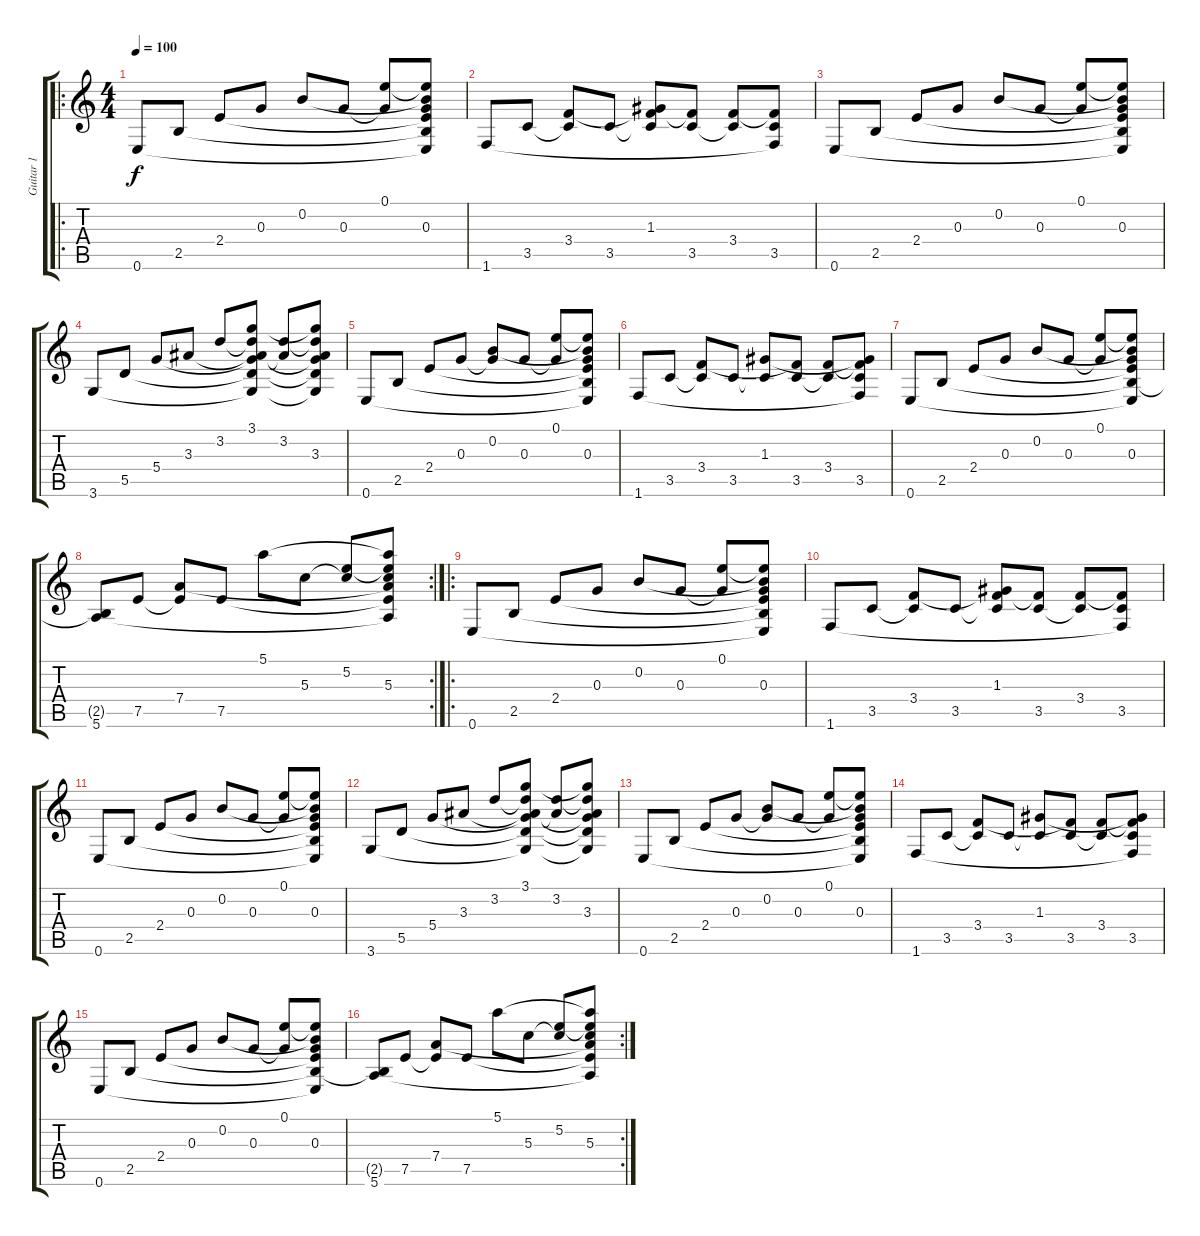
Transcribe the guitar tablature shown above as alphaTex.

\track ("Guitar 1" "Guitar 1") {instrument distortionguitar}
\staff {score tabs}
\tuning (E4 B3 G3 D3 A2 E2) {hide}
\ro
\ts (4 4)
\tempo 100
\clef g2
\ks c
0.6.8{dy f instrument distortionguitar} 2.5.8 2.4.8 0.3.8 0.2.8 0.3.8 (0.1 0.3{t}).8 (0.1{t} 0.2{t} 0.3 2.4{t} 2.5{t} 0.6{t}).8 |
1.6.8 3.5.8 (3.4 3.5{t}).8 3.5.8 (1.3 3.4{t} 3.5{t}).8 (3.4{t} 3.5).8 (3.4 3.5{t}).8 (3.4{t} 3.5 1.6{t}).8 |
0.6.8 2.5.8 2.4.8 0.3.8 0.2.8 0.3.8 (0.1 0.3{t}).8 (0.1{t} 0.2{t} 0.3 2.4{t} 2.5{t} 0.6{t}).8 |
3.6.8 5.5.8 5.4.8 3.3.8 3.2.8 (3.1 3.2{t} 3.3{t} 5.4{t} 5.5{t} 3.6{t}).8 (3.2 3.3{t}).8 (3.1{t} 3.2{t} 3.3 5.4{t} 5.5{t} 3.6{t}).8 |
0.6.8 2.5.8 2.4.8 0.3.8 (0.2 0.3{t}).8 0.3.8 (0.1 0.3{t}).8 (0.1{t} 0.2{t} 0.3 2.4{t} 2.5{t} 0.6{t}).8 |
1.6.8 3.5.8 (3.4 3.5{t}).8 3.5.8 (1.3 3.5{t}).8 (3.4{t} 3.5).8 (3.4 3.5{t}).8 (1.3{t} 3.4{t} 3.5 1.6{t}).8 |
0.6.8 2.5.8 2.4.8 0.3.8 0.2.8 0.3.8 (0.1 0.3{t}).8 (0.1{t} 0.2{t} 0.3 2.4{t} 2.5{t} 0.6{t}).8 |
\rc 2
(2.5{t} 5.6).8 7.5.8 (7.4 7.5{t}).8 7.5.8 5.1.8 5.3.8 (5.2 5.3{t}).8 (5.1{t} 5.2{t} 5.3 7.4{t} 7.5{t} 5.6{t}).8 |
\ro
0.6.8 2.5.8 2.4.8 0.3.8 0.2.8 0.3.8 (0.1 0.3{t}).8 (0.1{t} 0.2{t} 0.3 2.4{t} 2.5{t} 0.6{t}).8 |
1.6.8 3.5.8 (3.4 3.5{t}).8 3.5.8 (1.3 3.4{t} 3.5{t}).8 (3.4{t} 3.5).8 (3.4 3.5{t}).8 (3.4{t} 3.5 1.6{t}).8 |
0.6.8 2.5.8 2.4.8 0.3.8 0.2.8 0.3.8 (0.1 0.3{t}).8 (0.1{t} 0.2{t} 0.3 2.4{t} 2.5{t} 0.6{t}).8 |
3.6.8 5.5.8 5.4.8 3.3.8 3.2.8 (3.1 3.2{t} 3.3{t} 5.4{t} 5.5{t} 3.6{t}).8 (3.2 3.3{t}).8 (3.1{t} 3.2{t} 3.3 5.4{t} 5.5{t} 3.6{t}).8 |
0.6.8 2.5.8 2.4.8 0.3.8 (0.2 0.3{t}).8 0.3.8 (0.1 0.3{t}).8 (0.1{t} 0.2{t} 0.3 2.4{t} 2.5{t} 0.6{t}).8 |
1.6.8 3.5.8 (3.4 3.5{t}).8 3.5.8 (1.3 3.5{t}).8 (3.4{t} 3.5).8 (3.4 3.5{t}).8 (1.3{t} 3.4{t} 3.5 1.6{t}).8 |
0.6.8 2.5.8 2.4.8 0.3.8 0.2.8 0.3.8 (0.1 0.3{t}).8 (0.1{t} 0.2{t} 0.3 2.4{t} 2.5{t} 0.6{t}).8 |
\rc 2
(2.5{t} 5.6).8 7.5.8 (7.4 7.5{t}).8 7.5.8 5.1.8 5.3.8 (5.2 5.3{t}).8 (5.1{t} 5.2{t} 5.3 7.4{t} 7.5{t} 5.6{t}).8
